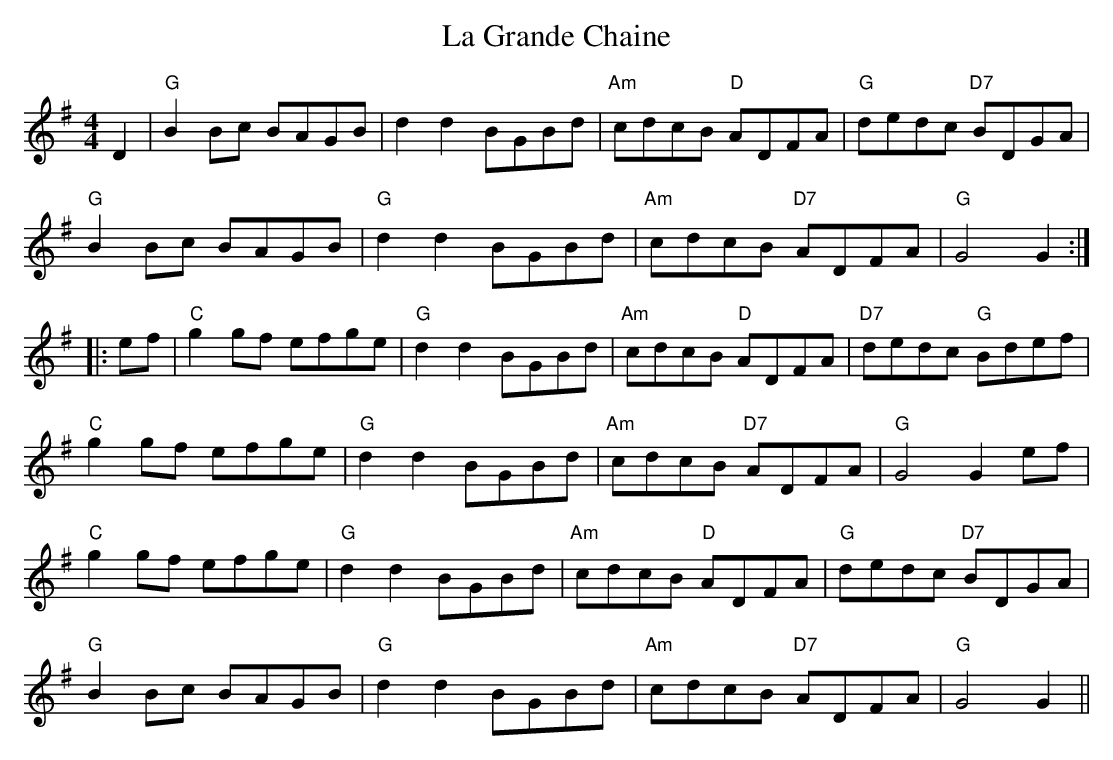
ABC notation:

X:1
T:La Grande Chaine
M:4/4
L:1/4
K:G
D|"G"BB/2c/2 B/2A/2G/2B/2|dd B/2G/2B/2d/2|"Am"c/2d/2c/2B/2 "D"A/2D/2F/2A/2|\
"G"d/2e/2d/2c/2 "D7"B/2D/2G/2A/2|
"G"BB/2c/2 B/2A/2G/2B/2|"G"dd B/2G/2B/2d/2|"Am"c/2d/2c/2B/2 "D7"A/2D/2F/2A/2|\
"G"G2 G::
e/2f/2|"C"gg/2f/2 e/2f/2g/2e/2|"G"dd B/2G/2B/2d/2|\
"Am"c/2d/2c/2B/2 "D"A/2D/2F/2A/2|"D7"d/2e/2d/2c/2 "G"B/2d/2e/2f/2|
"C"gg/2f/2 e/2f/2g/2e/2|"G"dd B/2G/2B/2d/2|"Am"c/2d/2c/2B/2 "D7"A/2D/2F/2A/2|\
"G"G2 Ge/2f/2|
"C"gg/2f/2 e/2f/2g/2e/2|"G"dd B/2G/2B/2d/2|"Am"c/2d/2c/2B/2 "D"A/2D/2F/2A/2|\
"G"d/2e/2d/2c/2 "D7"B/2D/2G/2A/2|
"G"BB/2c/2 B/2A/2G/2B/2|"G"dd B/2G/2B/2d/2|"Am"c/2d/2c/2B/2 "D7"A/2D/2F/2A/2|\
"G"G2 G||
